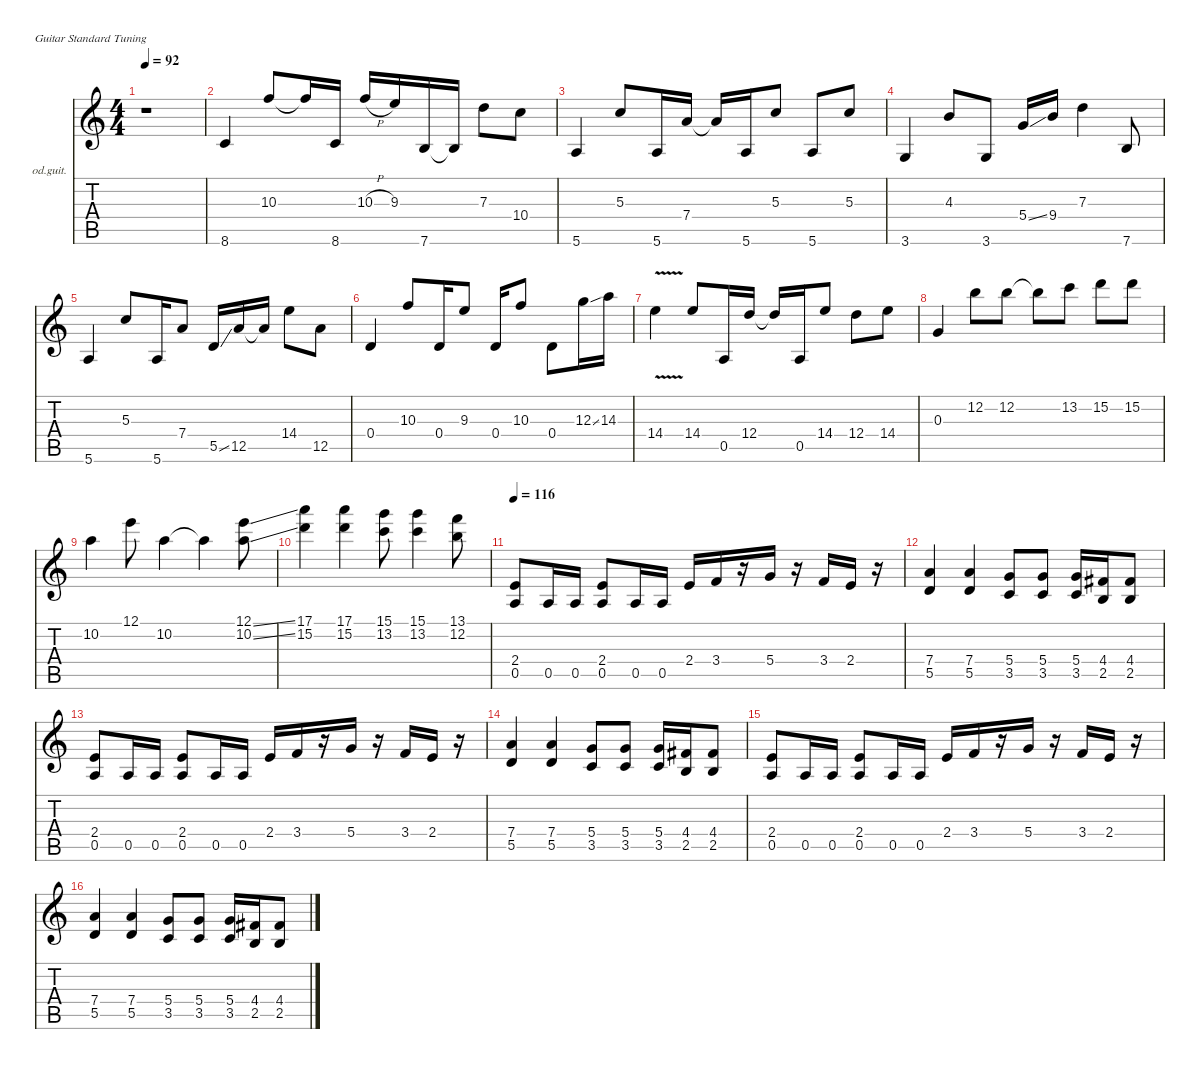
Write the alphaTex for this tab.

\defaultSystemsLayout 4
\hideDynamics
\bracketExtendMode nobrackets
\firstSystemTrackNameOrientation horizontal
\otherSystemsTrackNameOrientation horizontal
\track ("guitar 1" "od.guit.") {instrument overdrivenguitar}
\staff {score tabs}
\tuning (E4 B3 G3 D3 A2 E2)
\ts (4 4)
\tempo 92
\clef g2
\ks c
r.1{dy f instrument overdrivenguitar beam Down} |
8.6.4{beam Up} 10.3.8{beam Up} 10.3{t}.16{beam Up} 8.6.16{beam Up} 10.3{h}.16{beam Up} 9.3.16{beam Up} 7.6.16{beam Up} 7.6{t}.16{beam Up} 7.3.8{beam Down} 10.4.8{beam Down} |
5.6.4{beam Up} 5.3.8{beam Up} 5.6.16{beam Up} 7.4.16{beam Up} 7.4{t}.16{beam Up} 5.6.16{beam Up} 5.3.8{beam Up} 5.6.8{beam Up} 5.3.8{beam Up} |
3.6.4{beam Up} 4.3.8{beam Up} 3.6.8{beam Up} 5.4{ss}.16{beam Up} 9.4.16{beam Up} 7.3.4{beam Down} 7.6.8{beam Up} |
5.6.4{beam Up} 5.3.8{beam Up} 5.6.16{beam Up} 7.4.8{beam Up} 5.5{ss}.16{beam Up} 12.5.16{beam Up} 12.5{t}.16{beam Up} 14.4.8{beam Down} 12.5.8{beam Down} |
0.4.4{beam Up} 10.3.8{beam Up} 0.4.16{beam Up} 9.3.8{beam Up} 0.4.16{beam Up} 10.3.8{beam Up} 0.4.8{beam Down} 12.3{ss}.16{beam Down} 14.3.16{beam Down} |
14.4{v}.4{beam Down} 14.4.8{beam Up} 0.5.16{beam Up} 12.4.16{beam Up} 12.4{t}.16{beam Up} 0.5.16{beam Up} 14.4.8{beam Up} 12.4.8{beam Down} 14.4.8{beam Down} |
0.3.4{beam Up} 12.2.8{beam Down} 12.2.8{beam Down} 12.2{t}.8{beam Down} 13.2.8{beam Down} 15.2.8{beam Down} 15.2.8{beam Down} |
10.2.4{beam Down} 12.1.8{beam Down} 10.2.4{beam Down} 10.2{t}.4{beam Down} (12.1{ss} 10.2{ss}).8{beam Down} |
(17.1 15.2).4{beam Down} (17.1 15.2).4{beam Down} (15.1 13.2).8{beam Down} (15.1 13.2).4{beam Down} (13.1 12.2).8{beam Down} |
\tempo 116
(2.4 0.5).8{beam Up} 0.5.16{beam Up} 0.5.16{beam Up} (2.4 0.5).8{beam Up} 0.5.16{beam Up} 0.5.16{beam Up} 2.4.16{beam Up} 3.4.16{beam Up} r.16{beam Up} 5.4.16{beam Up} r.16{beam Up} 3.4.16{beam Up} 2.4.16{beam Up} r.16{beam Up} |
(7.4 5.5).4{beam Up} (7.4 5.5).4{beam Up} (5.4 3.5).8{beam Up} (5.4 3.5).8{beam Up} (5.4 3.5).16{beam Up} (4.4{acc #} 2.5).16{beam Up} (4.4{acc #} 2.5).8{beam Up} |
(2.4 0.5).8{beam Up} 0.5.16{beam Up} 0.5.16{beam Up} (2.4 0.5).8{beam Up} 0.5.16{beam Up} 0.5.16{beam Up} 2.4.16{beam Up} 3.4.16{beam Up} r.16{beam Up} 5.4.16{beam Up} r.16{beam Up} 3.4.16{beam Up} 2.4.16{beam Up} r.16{beam Up} |
(7.4 5.5).4{beam Up} (7.4 5.5).4{beam Up} (5.4 3.5).8{beam Up} (5.4 3.5).8{beam Up} (5.4 3.5).16{beam Up} (4.4{acc #} 2.5).16{beam Up} (4.4{acc #} 2.5).8{beam Up} |
(2.4 0.5).8{beam Up} 0.5.16{beam Up} 0.5.16{beam Up} (2.4 0.5).8{beam Up} 0.5.16{beam Up} 0.5.16{beam Up} 2.4.16{beam Up} 3.4.16{beam Up} r.16{beam Up} 5.4.16{beam Up} r.16{beam Up} 3.4.16{beam Up} 2.4.16{beam Up} r.16{beam Up} |
(7.4 5.5).4{beam Up} (7.4 5.5).4{beam Up} (5.4 3.5).8{beam Up} (5.4 3.5).8{beam Up} (5.4 3.5).16{beam Up} (4.4{acc #} 2.5).16{beam Up} (4.4{acc #} 2.5).8{beam Up}
